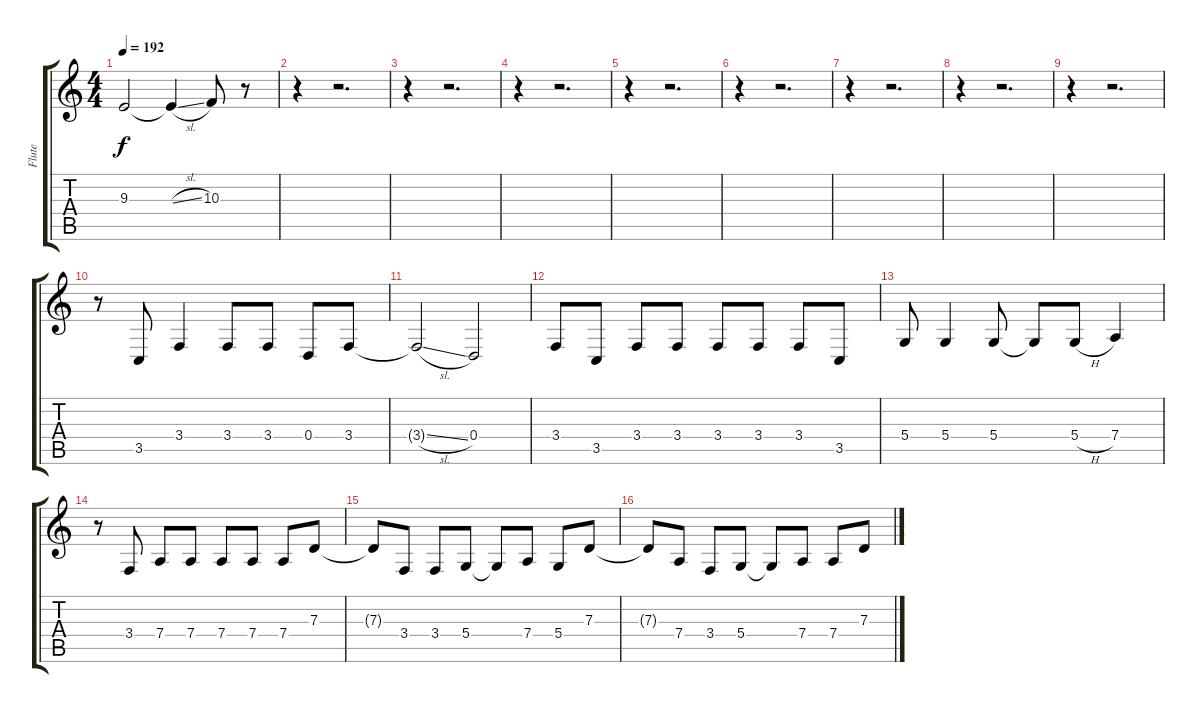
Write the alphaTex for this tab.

\track ("Flute" "Flute") {instrument flute}
\staff {score tabs}
\tuning (E4 B3 G3 D3 A2 E2) {hide}
\ts (4 4)
\tempo 192
\clef g2
\ks c
9.3{t}.2{dy f} 9.3{sl t}.4 10.3.8 r.8 |
r.4 r.2{d} |
r.4 r.2{d} |
r.4 r.2{d} |
r.4 r.2{d} |
r.4 r.2{d} |
r.4 r.2{d} |
r.4 r.2{d} |
r.4 r.2{d} |
r.8 3.5.8 3.4.4 3.4.8 3.4.8 0.4.8 3.4.8 |
3.4{sl t}.2 0.4.2 |
3.4.8 3.5.8 3.4.8 3.4.8 3.4.8 3.4.8 3.4.8 3.5.8 |
5.4.8 5.4.4 5.4.8 5.4{t}.8 5.4{h}.8 7.4.4 |
r.8 3.4.8 7.4.8 7.4.8 7.4.8 7.4.8 7.4.8 7.3.8 |
7.3{t}.8 3.4.8 3.4.8 5.4.8 5.4{t}.8 7.4.8 5.4.8 7.3.8 |
7.3{t}.8 7.4.8 3.4.8 5.4.8 5.4{t}.8 7.4.8 7.4.8 7.3.8
